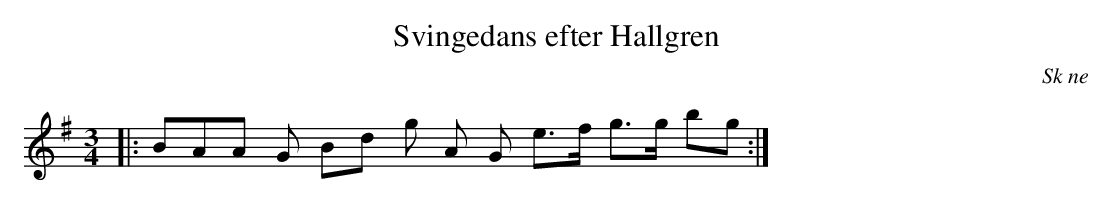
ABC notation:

X:1
T:Svingedans efter Hallgren
O:Sk ne
M:3/4
L:1/8
K:G
|: BAA G Bd g A G e>f g>g bg  :|
